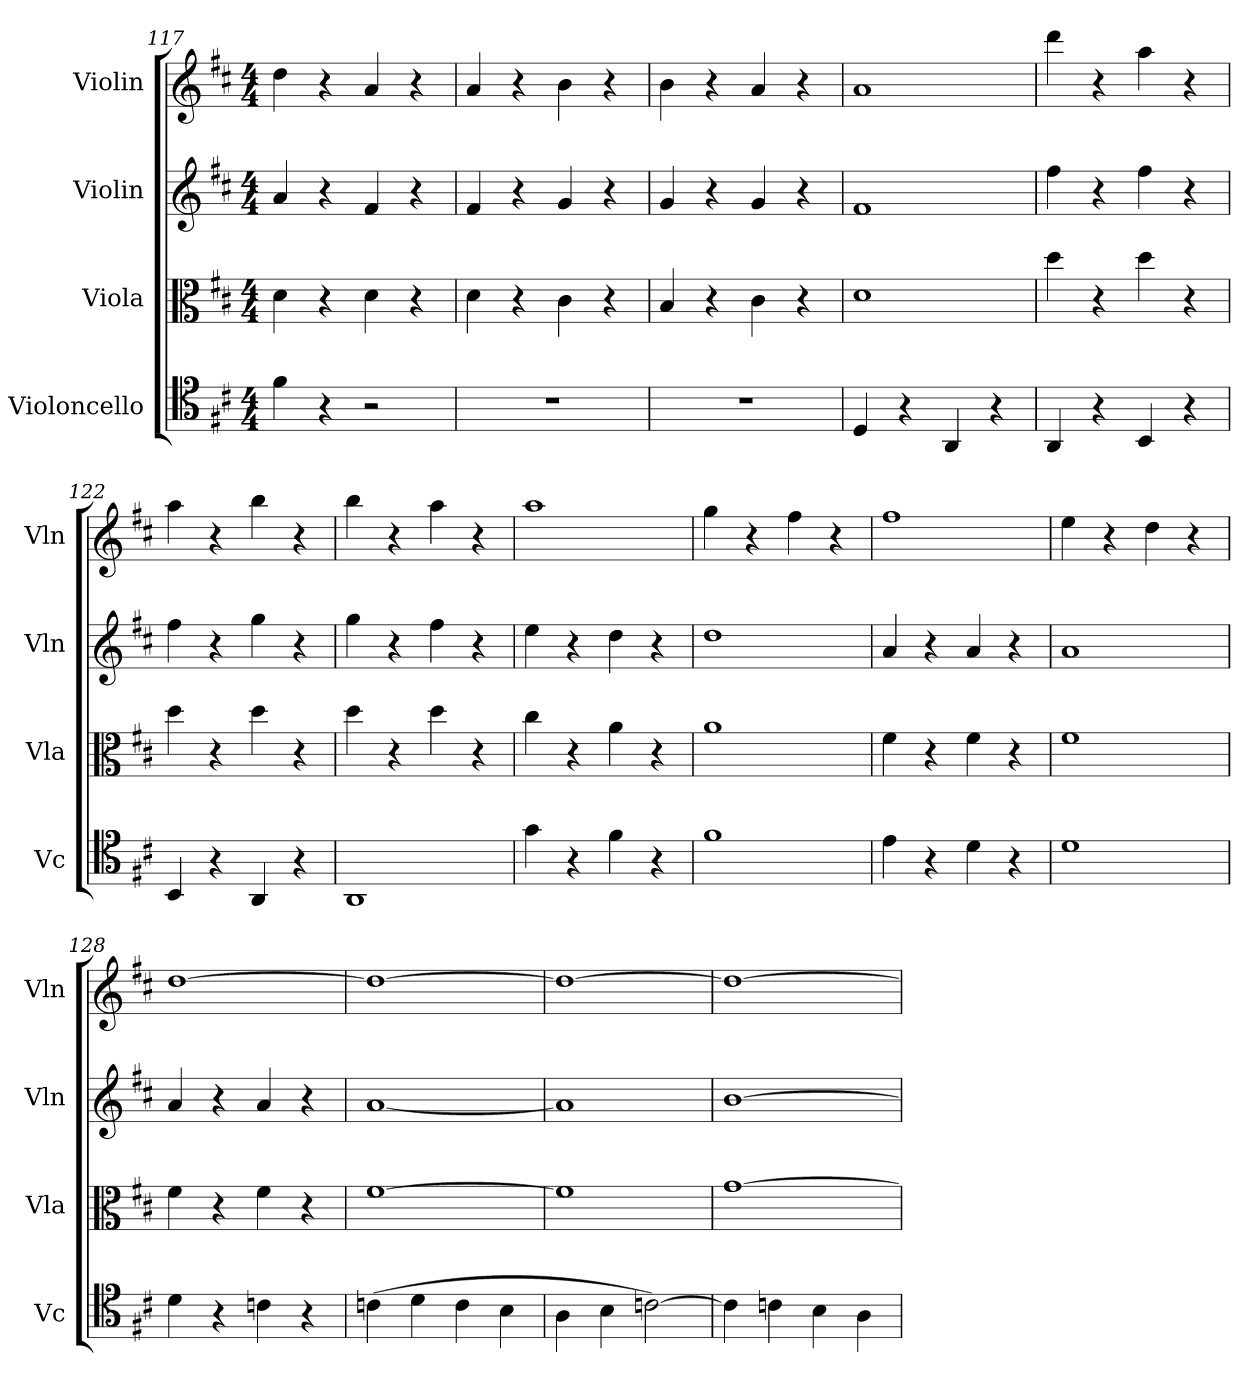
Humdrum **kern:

**kern	**kern	**kern	**kern
*part4	*part3	*part2	*part1
*staff4	*staff3	*staff2	*staff1
*I"Violoncello	*I"Viola	*I"Violin	*I"Violin
*I'Vc	*I'Vla	*I'Vln	*I'Vln
*clefC4	*clefC3	*clefG2	*clefG2
*k[f#c#]	*k[f#c#]	*k[f#c#]	*k[f#c#]
*M4/4	*M4/4	*M4/4	*M4/4
=117	=117	=117	=117
4f#\	4d\	4a/	4dd\
4r	4r	4r	4r
2r	4d\	4f#/	4a/
.	4r	4r	4r
=118	=118	=118	=118
1r	4d\	4f#/	4a/
.	4r	4r	4r
.	4c#\	4g/	4b\
.	4r	4r	4r
=119	=119	=119	=119
1r	4B/	4g/	4b\
.	4r	4r	4r
.	4c#\	4g/	4a/
.	4r	4r	4r
=120	=120	=120	=120
4D/	1d	1f#	1a
4r	.	.	.
4AA/	.	.	.
4r	.	.	.
=121	=121	=121	=121
4AA/	4dd\	4ff#\	4ddd\
4r	4r	4r	4r
4BB/	4dd\	4ff#\	4aa\
4r	4r	4r	4r
=122	=122	=122	=122
4BB/	4dd\	4ff#\	4aa\
4r	4r	4r	4r
4AA/	4dd\	4gg\	4bb\
4r	4r	4r	4r
=123	=123	=123	=123
1AA	4dd\	4gg\	4bb\
.	4r	4r	4r
.	4dd\	4ff#\	4aa\
.	4r	4r	4r
=124	=124	=124	=124
4g\	4cc#\	4ee\	1aa
4r	4r	4r	.
4f#\	4a\	4dd\	.
4r	4r	4r	.
=125	=125	=125	=125
1f#	1a	1dd	4gg\
.	.	.	4r
.	.	.	4ff#\
.	.	.	4r
=126	=126	=126	=126
4e\	4f#\	4a/	1ff#
4r	4r	4r	.
4d\	4f#\	4a/	.
4r	4r	4r	.
=127	=127	=127	=127
1d	1f#	1a	4ee\
.	.	.	4r
.	.	.	4dd\
.	.	.	4r
=128	=128	=128	=128
4d\	4f#\	4a/	[1dd
4r	4r	4r	.
4cn\	4f#\	4a/	.
4r	4r	4r	.
=129	=129	=129	=129
(4cn\	[1f#	[1a	1dd_
4d\	.	.	.
4c\	.	.	.
4B\	.	.	.
=130	=130	=130	=130
4A\	1f#]	1a]	1dd_
4B\	.	.	.
[2cn\)	.	.	.
=131	=131	=131	=131
4c\]	[1g	[1b	1dd_
4cn\	.	.	.
4B\	.	.	.
4A\	.	.	.
=	=	=	=
*-	*-	*-	*-
